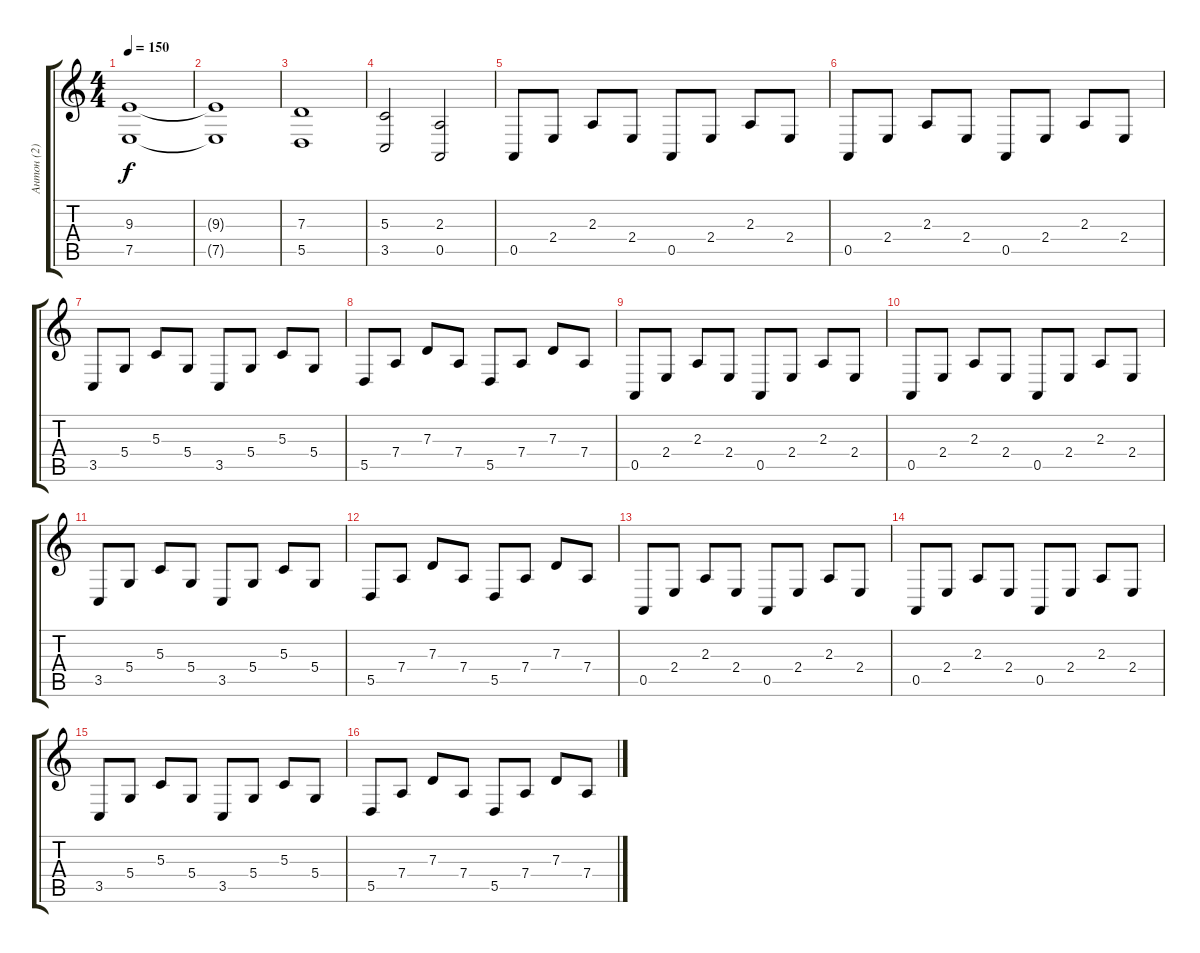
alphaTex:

\track ("Антон (2) - клавиши" "Антон (2) ") {instrument acousticgrandpiano}
\staff {score tabs}
\tuning (E4 B3 G3 D3 A2 E2) {hide}
\ts (4 4)
\tempo 150
\clef g2
\ks c
(9.3 7.5).1{dy f} |
(9.3{t} 7.5{t}).1 |
(7.3 5.5).1 |
(5.3 3.5).2 (2.3 0.5).2 |
0.5.8 2.4.8 2.3.8 2.4.8 0.5.8 2.4.8 2.3.8 2.4.8 |
0.5.8 2.4.8 2.3.8 2.4.8 0.5.8 2.4.8 2.3.8 2.4.8 |
3.5.8 5.4.8 5.3.8 5.4.8 3.5.8 5.4.8 5.3.8 5.4.8 |
5.5.8 7.4.8 7.3.8 7.4.8 5.5.8 7.4.8 7.3.8 7.4.8 |
0.5.8 2.4.8 2.3.8 2.4.8 0.5.8 2.4.8 2.3.8 2.4.8 |
0.5.8 2.4.8 2.3.8 2.4.8 0.5.8 2.4.8 2.3.8 2.4.8 |
3.5.8 5.4.8 5.3.8 5.4.8 3.5.8 5.4.8 5.3.8 5.4.8 |
5.5.8 7.4.8 7.3.8 7.4.8 5.5.8 7.4.8 7.3.8 7.4.8 |
0.5.8 2.4.8 2.3.8 2.4.8 0.5.8 2.4.8 2.3.8 2.4.8 |
0.5.8 2.4.8 2.3.8 2.4.8 0.5.8 2.4.8 2.3.8 2.4.8 |
3.5.8 5.4.8 5.3.8 5.4.8 3.5.8 5.4.8 5.3.8 5.4.8 |
5.5.8 7.4.8 7.3.8 7.4.8 5.5.8 7.4.8 7.3.8 7.4.8
